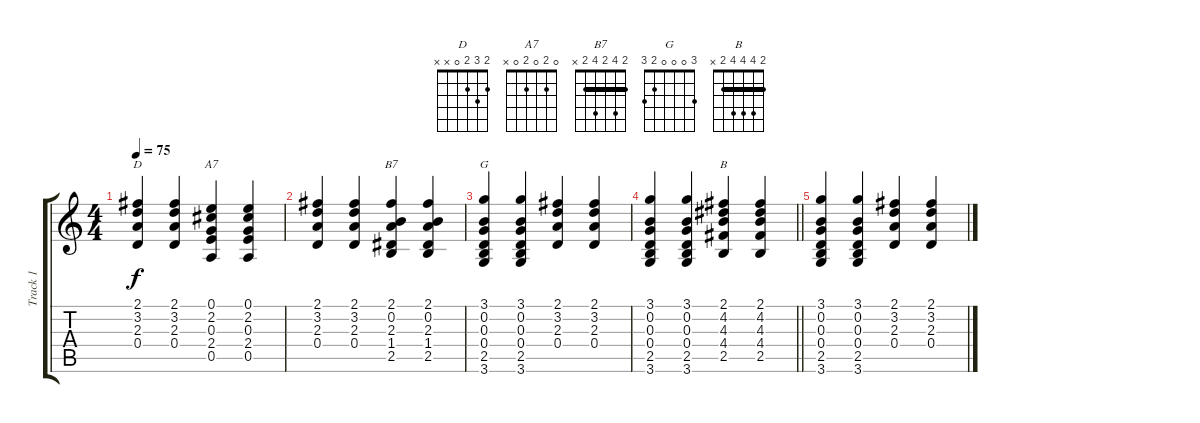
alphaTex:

\track ("Track 1" "Track 1") {instrument acousticguitarnylon}
\staff {score tabs}
\tuning (E4 B3 G3 D3 A2 E2) {hide}
\chord ("D" 2 3 2 0 x x) {barre 0}
\chord ("A7" 0 2 0 2 0 x)
\chord ("B7" 2 4 2 4 2 x) {barre 2}
\chord ("G" 3 0 0 0 2 3)
\chord ("B" 2 4 4 4 2 x) {barre 2}
\ts (4 4)
\tempo 75
\clef g2
\ks c
(2.1 3.2 2.3 0.4).4{ch "D" dy f} (2.1 3.2 2.3 0.4).4 (0.1 2.2 0.3 2.4 0.5).4{ch "A7"} (0.1 2.2 0.3 2.4 0.5).4 |
(2.1 3.2 2.3 0.4).4 (2.1 3.2 2.3 0.4).4 (2.1 0.2 2.3 1.4 2.5).4{ch "B7"} (2.1 0.2 2.3 1.4 2.5).4 |
(3.1 0.2 0.3 0.4 2.5 3.6).4{ch "G"} (3.1 0.2 0.3 0.4 2.5 3.6).4 (2.1 3.2 2.3 0.4).4 (2.1 3.2 2.3 0.4).4 |
\barLineRight lightlight
(3.1 0.2 0.3 0.4 2.5 3.6).4 (3.1 0.2 0.3 0.4 2.5 3.6).4 (2.1 4.2 4.3 4.4 2.5).4{ch "B"} (2.1 4.2 4.3 4.4 2.5).4 |
(3.1 0.2 0.3 0.4 2.5 3.6).4 (3.1 0.2 0.3 0.4 2.5 3.6).4 (2.1 3.2 2.3 0.4).4 (2.1 3.2 2.3 0.4).4
